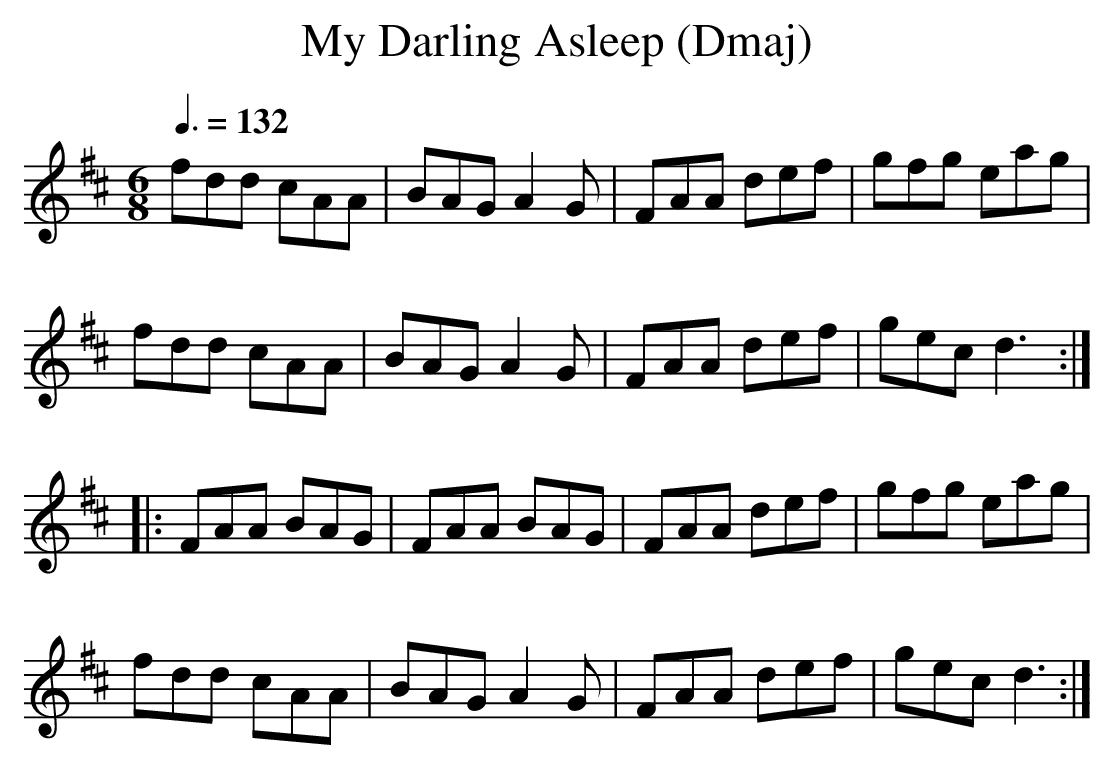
X:1
T:My Darling Asleep (Dmaj)
Q:3/8=132
M:6/8
L:1/8
K:Dmaj
fdd cAA|BAG A2G|FAA def|gfg eag|
fdd cAA|BAG A2G|FAA def|gec d3:|
|:FAA BAG|FAA BAG|FAA def|gfg eag|
fdd cAA|BAG A2G|FAA def|gec d3:|
